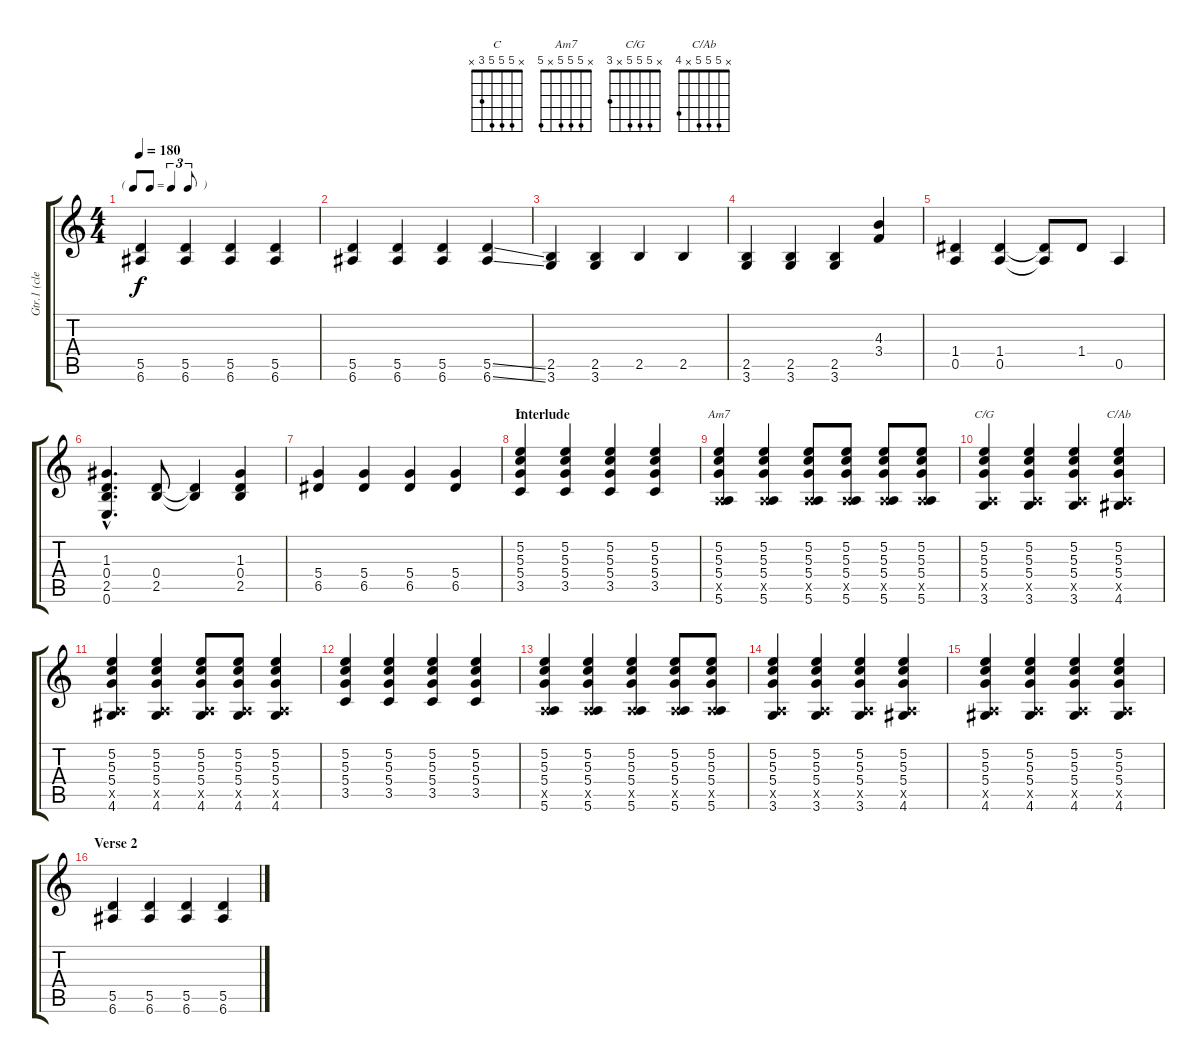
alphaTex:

\track ("Gtr.1 (clean)" "Gtr.1 (cle") {instrument electricguitarjazz}
\staff {score tabs}
\tuning (E4 B3 G3 D3 A2 E2) {hide}
\chord ("C" x 5 5 5 3 x)
\chord ("Am7" x 5 5 5 x 5)
\chord ("C/G" x 5 5 5 x 3)
\chord ("C/Ab" x 5 5 5 x 4)
\ts (4 4)
\tf triplet8th
\tempo 180
\clef g2
\ks c
(5.5 6.6).4{dy f} (5.5 6.6).4 (5.5 6.6).4 (5.5 6.6).4 |
(5.5 6.6).4 (5.5 6.6).4 (5.5 6.6).4 (5.5{ss} 6.6{ss}).4 |
(2.5 3.6).4 (2.5 3.6).4 2.5.4 2.5.4 |
(2.5 3.6).4 (2.5 3.6).4 (2.5 3.6).4 (4.3 3.4).4 |
(1.4 0.5).4{instrument electricguitarjazz} (1.4 0.5).4 (1.4{t} 0.5{t}).8 1.4.8 0.5.4 |
(1.3{hac} 0.4{hac} 2.5{hac} 0.6{hac}).4{d} (0.4 2.5).8 (0.4{t} 2.5{t}).4 (1.3 0.4 2.5).4 |
(5.4 6.5).4 (5.4 6.5).4 (5.4 6.5).4 (5.4 6.5).4 |
\section ("" "Interlude")
(5.2 5.3 5.4 3.5).4{ch "C"} (5.2 5.3 5.4 3.5).4 (5.2 5.3 5.4 3.5).4 (5.2 5.3 5.4 3.5).4 |
(5.2 5.3 5.4 0.5{x} 5.6).4{ch "Am7"} (5.2 5.3 5.4 0.5{x} 5.6).4 (5.2 5.3 5.4 0.5{x} 5.6).8 (5.2 5.3 5.4 0.5{x} 5.6).8 (5.2 5.3 5.4 0.5{x} 5.6).8 (5.2 5.3 5.4 0.5{x} 5.6).8 |
(5.2 5.3 5.4 0.5{x} 3.6).4{ch "C/G"} (5.2 5.3 5.4 0.5{x} 3.6).4 (5.2 5.3 5.4 0.5{x} 3.6).4 (5.2 5.3 5.4 0.5{x} 4.6).4{ch "C/Ab"} |
(5.2 5.3 5.4 0.5{x} 4.6).4 (5.2 5.3 5.4 0.5{x} 4.6).4 (5.2 5.3 5.4 0.5{x} 4.6).8 (5.2 5.3 5.4 0.5{x} 4.6).8 (5.2 5.3 5.4 0.5{x} 4.6).4 |
(5.2 5.3 5.4 3.5).4 (5.2 5.3 5.4 3.5).4 (5.2 5.3 5.4 3.5).4 (5.2 5.3 5.4 3.5).4 |
(5.2 5.3 5.4 0.5{x} 5.6).4 (5.2 5.3 5.4 0.5{x} 5.6).4 (5.2 5.3 5.4 0.5{x} 5.6).4 (5.2 5.3 5.4 0.5{x} 5.6).8 (5.2 5.3 5.4 0.5{x} 5.6).8 |
(5.2 5.3 5.4 0.5{x} 3.6).4 (5.2 5.3 5.4 0.5{x} 3.6).4 (5.2 5.3 5.4 0.5{x} 3.6).4 (5.2 5.3 5.4 0.5{x} 4.6).4 |
(5.2 5.3 5.4 0.5{x} 4.6).4 (5.2 5.3 5.4 0.5{x} 4.6).4 (5.2 5.3 5.4 0.5{x} 4.6).4 (5.2 5.3 5.4 0.5{x} 4.6).4 |
\section ("" "Verse 2")
(5.5 6.6).4{instrument electricguitarmuted} (5.5 6.6).4 (5.5 6.6).4 (5.5 6.6).4
